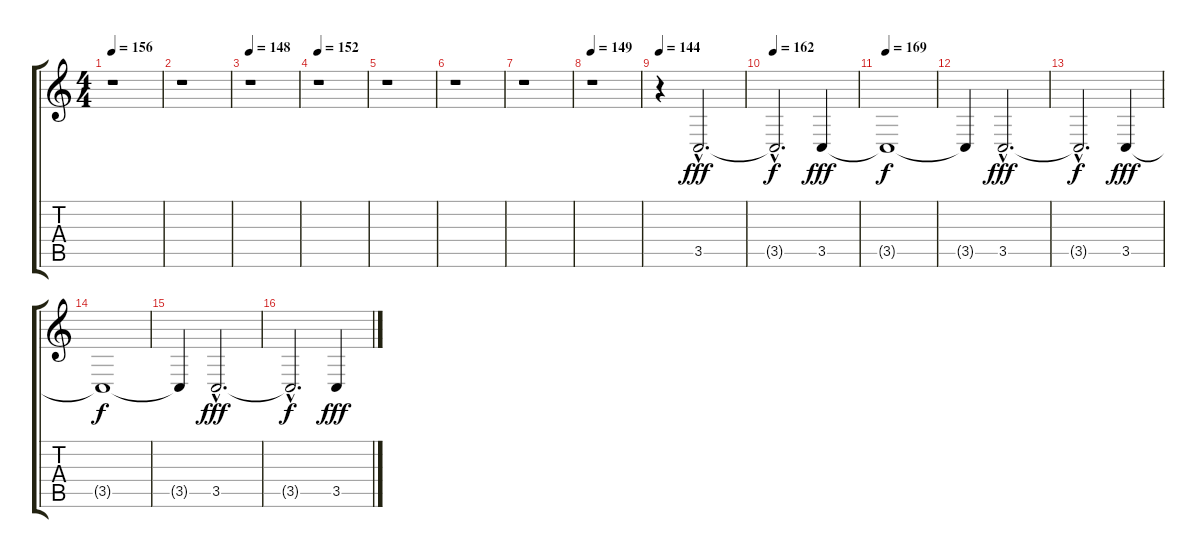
\track "" {instrument seashore}
\staff {score tabs}
\tuning (E4 B3 G3 D3 A2 E2) {hide}
\ts (4 4)
\tempo 156
\clef g2
\ks c
r.1{dy fff} |
r.1 |
\tempo 148
r.1 |
\tempo 152
r.1 |
r.1 |
r.1 |
r.1 |
\tempo 149
r.1 |
\tempo 144
r.4 3.5{hac}.2{d volume 14 balance 8 instrument seashore} |
\tempo 162
3.5{hac t}.2{d dy f} 3.5.4{dy fff} |
\tempo 169
3.5{t}.1{dy f} |
3.5{t}.4 3.5{hac}.2{d dy fff} |
3.5{hac t}.2{d dy f} 3.5.4{dy fff} |
3.5{t}.1{dy f} |
3.5{t}.4 3.5{hac}.2{d dy fff} |
3.5{hac t}.2{d dy f} 3.5.4{dy fff}
